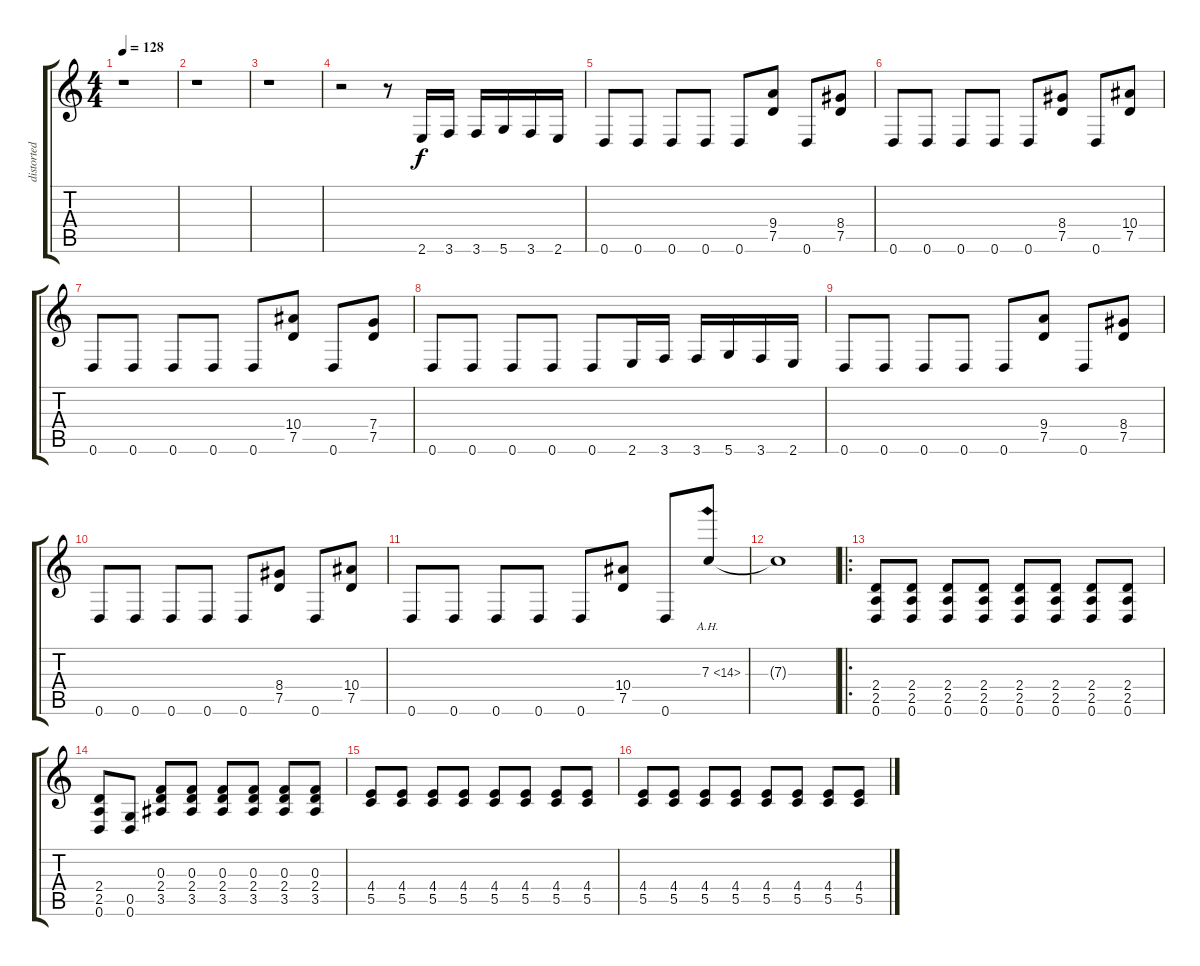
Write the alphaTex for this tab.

\track ("distorted guitar 2" "distorted ") {instrument distortionguitar}
\staff {score tabs}
\tuning (D4 A3 F3 C3 G2 D2) {hide}
\ts (4 4)
\tempo 128
\clef g2
\ks c
r.1{dy f} |
r.1 |
r.1 |
r.2 r.8 2.6.16 3.6.16 3.6.16 5.6.16 3.6.16 2.6.16 |
0.6.8 0.6.8 0.6.8 0.6.8 0.6.8 (9.4 7.5).8 0.6.8 (8.4 7.5).8 |
0.6.8 0.6.8 0.6.8 0.6.8 0.6.8 (8.4 7.5).8 0.6.8 (10.4 7.5).8 |
0.6.8 0.6.8 0.6.8 0.6.8 0.6.8 (10.4 7.5).8 0.6.8 (7.4 7.5).8 |
0.6.8 0.6.8 0.6.8 0.6.8 0.6.8 2.6.16 3.6.16 3.6.16 5.6.16 3.6.16 2.6.16 |
0.6.8 0.6.8 0.6.8 0.6.8 0.6.8 (9.4 7.5).8 0.6.8 (8.4 7.5).8 |
0.6.8 0.6.8 0.6.8 0.6.8 0.6.8 (8.4 7.5).8 0.6.8 (10.4 7.5).8 |
0.6.8 0.6.8 0.6.8 0.6.8 0.6.8 (10.4 7.5).8 0.6.8 7.3{ah 7}.8 |
7.3{t}.1 |
\ro
(2.4 2.5 0.6).8 (2.4 2.5 0.6).8 (2.4 2.5 0.6).8 (2.4 2.5 0.6).8 (2.4 2.5 0.6).8 (2.4 2.5 0.6).8 (2.4 2.5 0.6).8 (2.4 2.5 0.6).8 |
(2.4 2.5 0.6).8 (0.5 0.6).8 (0.3 2.4 3.5).8 (0.3 2.4 3.5).8 (0.3 2.4 3.5).8 (0.3 2.4 3.5).8 (0.3 2.4 3.5).8 (0.3 2.4 3.5).8 |
(4.4 5.5).8 (4.4 5.5).8 (4.4 5.5).8 (4.4 5.5).8 (4.4 5.5).8 (4.4 5.5).8 (4.4 5.5).8 (4.4 5.5).8 |
(4.4 5.5).8 (4.4 5.5).8 (4.4 5.5).8 (4.4 5.5).8 (4.4 5.5).8 (4.4 5.5).8 (4.4 5.5).8 (4.4 5.5).8
